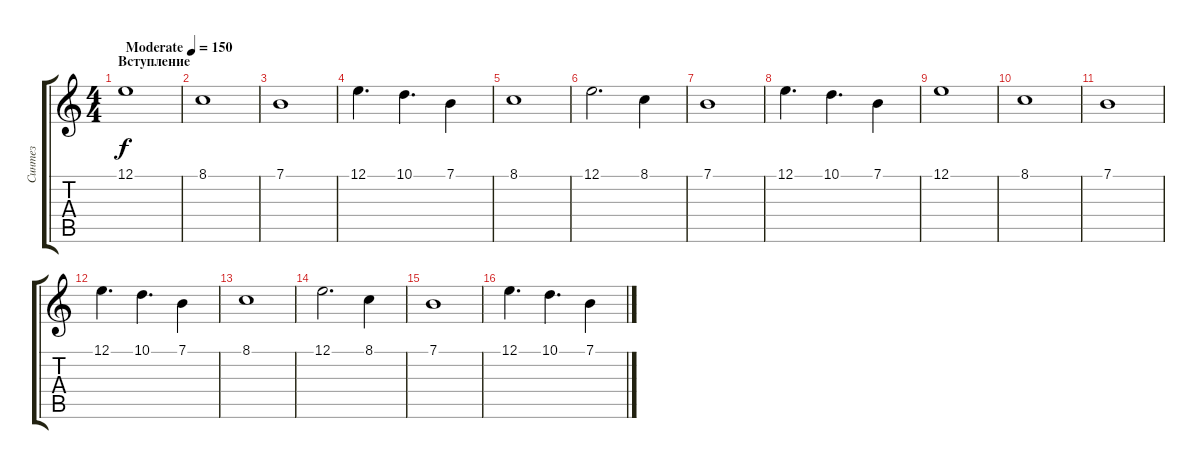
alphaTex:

\track ("Синтез" "Синтез") {instrument choiraahs}
\staff {score tabs}
\tuning (E4 B3 G3 D3 A2 E2) {hide}
\ts (4 4)
\section ("" "Вступление")
\tempo (150 "Moderate")
\clef g2
\ks c
12.1.1{dy f instrument choiraahs} |
8.1.1 |
7.1.1 |
12.1.4{d} 10.1.4{d} 7.1.4 |
8.1.1 |
12.1.2{d} 8.1.4 |
7.1.1 |
12.1.4{d} 10.1.4{d} 7.1.4 |
12.1.1 |
8.1.1 |
7.1.1 |
12.1.4{d} 10.1.4{d} 7.1.4 |
8.1.1 |
12.1.2{d} 8.1.4 |
7.1.1 |
12.1.4{d} 10.1.4{d} 7.1.4
